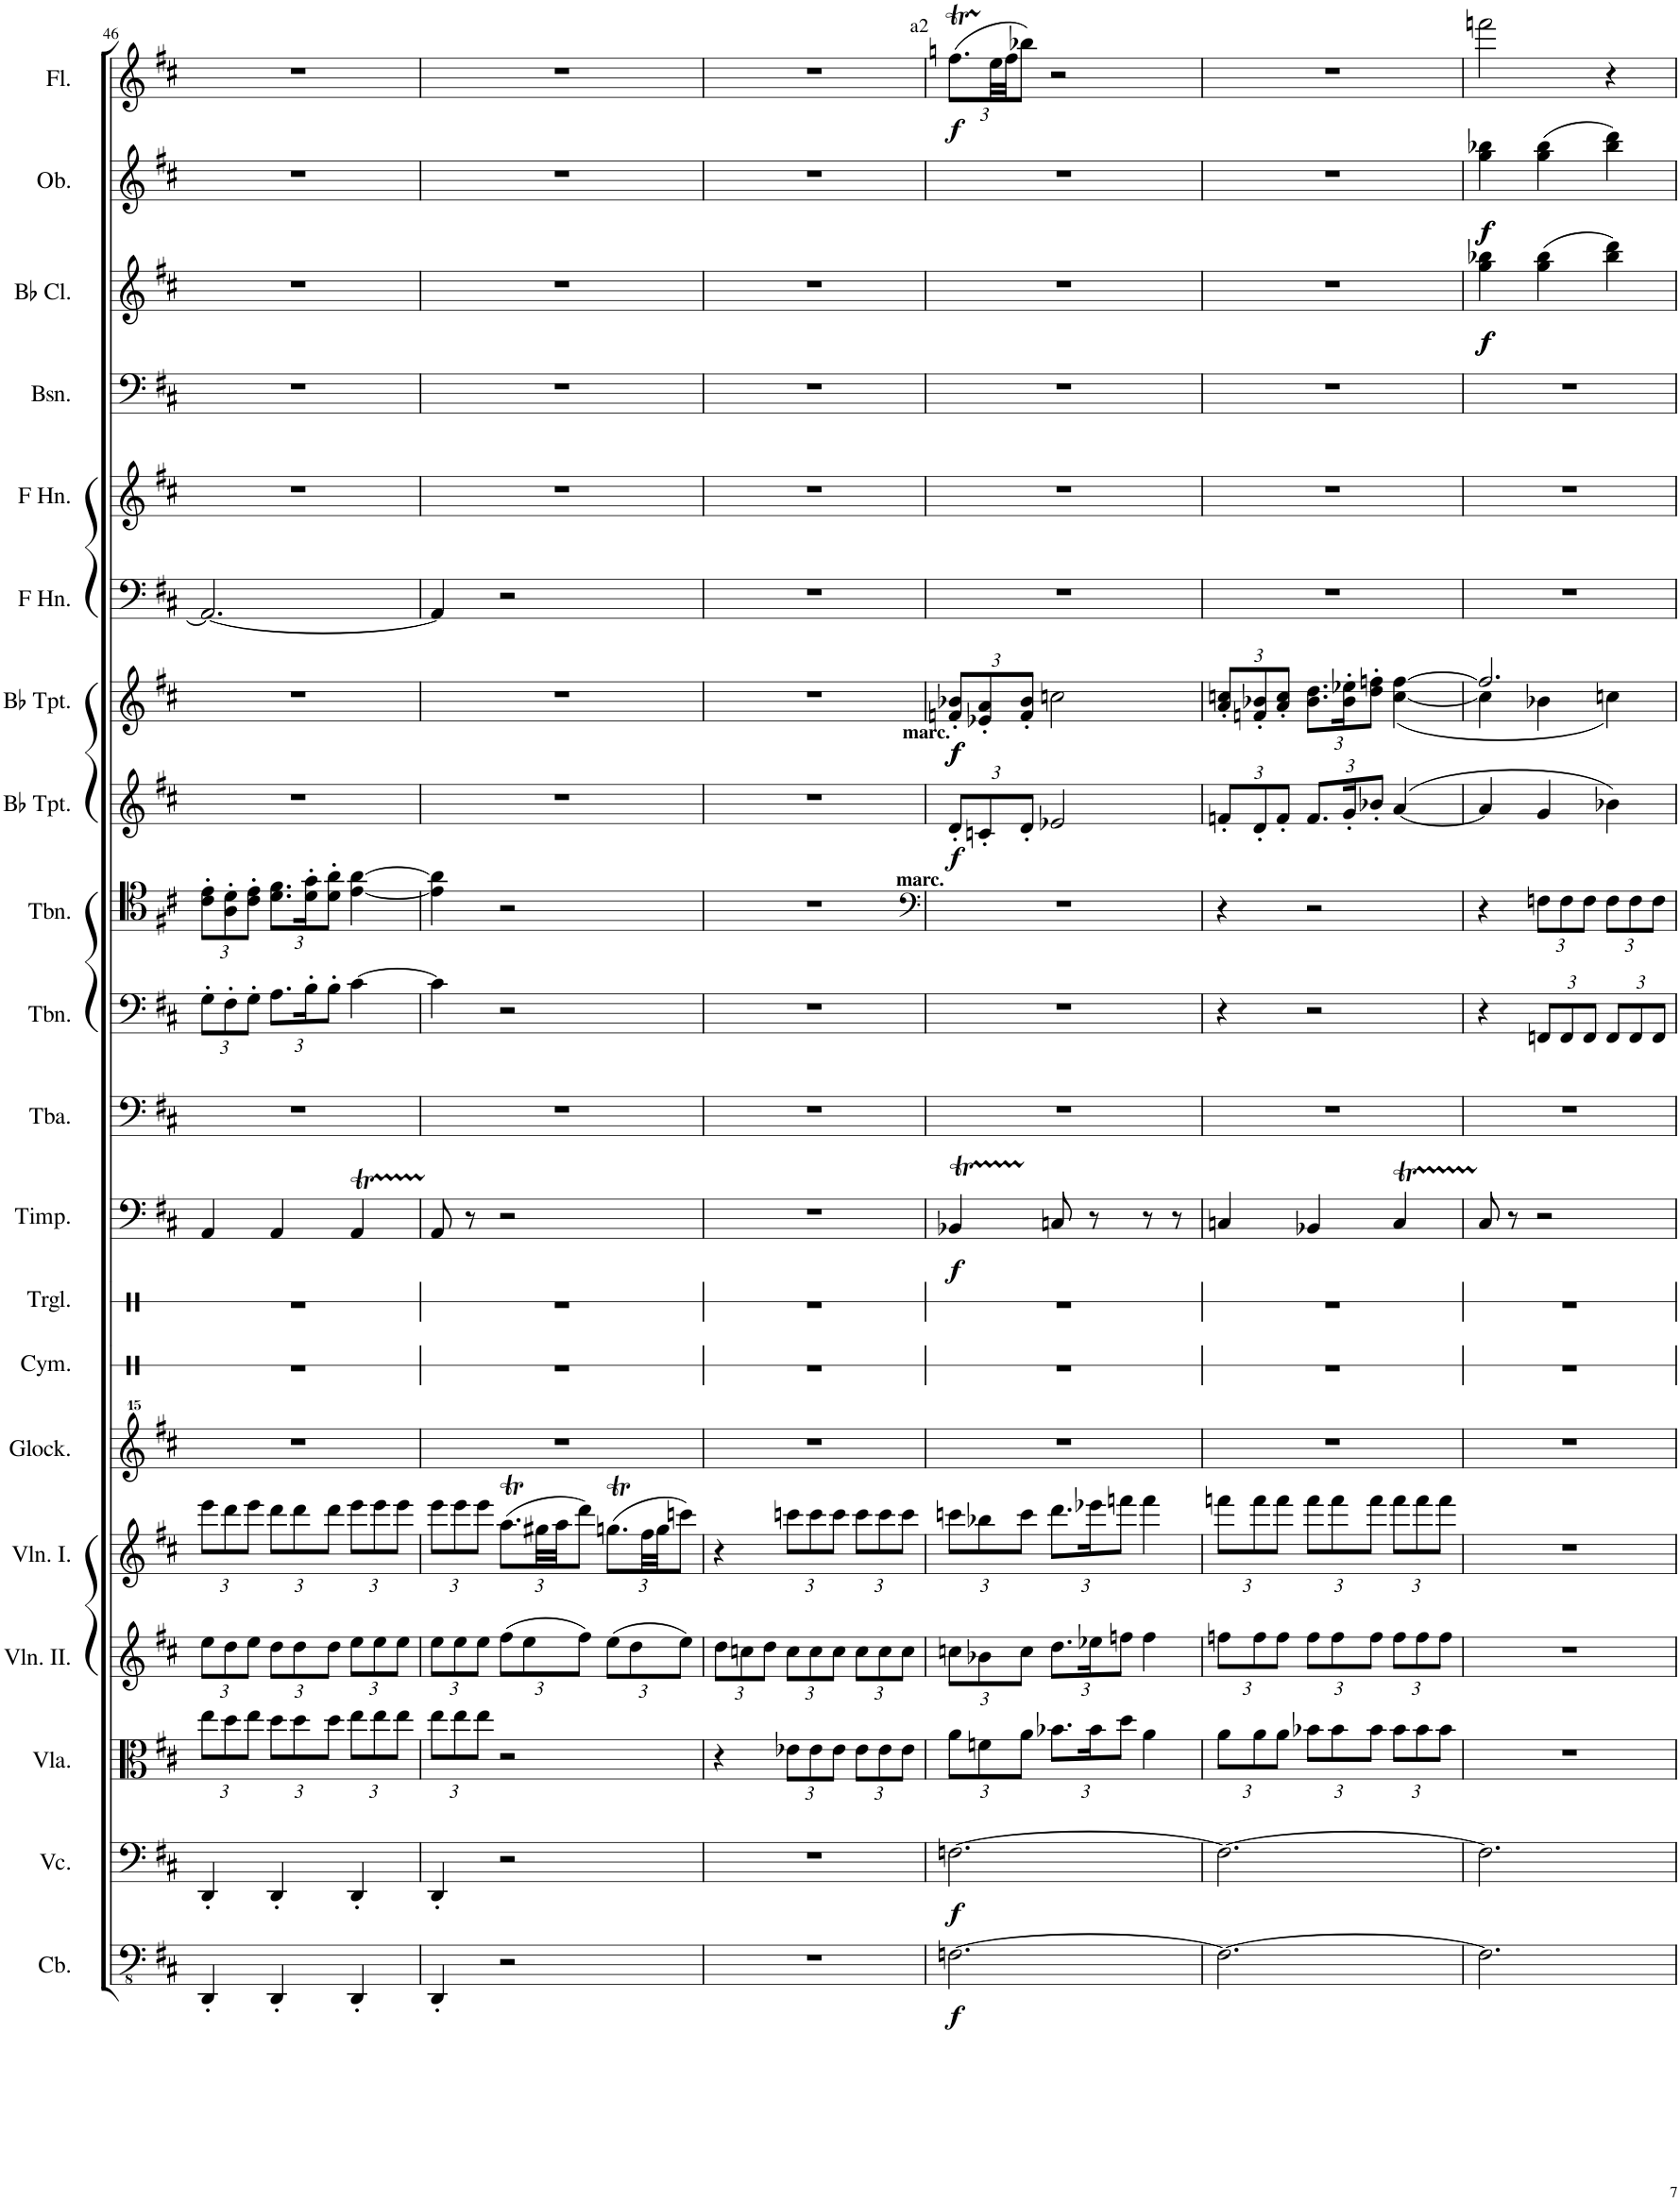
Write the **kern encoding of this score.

**kern	**dynam	**kern	**dynam	**kern	**kern	**kern	**kern	**kern	**kern	**kern	**dynam	**kern	**kern	**kern	**kern	**dynam	**kern	**dynam	**kern	**kern	**kern	**kern	**dynam	**kern	**dynam	**kern	**dynam
*part20	*part20	*part19	*part19	*part18	*part17	*part16	*part15	*part14	*part13	*part12	*part12	*part11	*part10	*part9	*part8	*part8	*part7	*part7	*part6	*part5	*part4	*part3	*part3	*part2	*part2	*part1	*part1
*staff20	*staff20	*staff19	*staff19	*staff18	*staff17	*staff16	*staff15	*staff14	*staff13	*staff12	*staff12	*staff11	*staff10	*staff9	*staff8	*staff8	*staff7	*staff7	*staff6	*staff5	*staff4	*staff3	*staff3	*staff2	*staff2	*staff1	*staff1
*I"Contrabasses	*	*I"Violoncellos	*	*I"Violas	*I"Violins II.	*I"Violins I.	*I"Glockenspiel	*I"Cymbal	*I"Triangle	*I"Timpani	*	*I"Tuba	*I"Trombone 3	*I"Trombones 1-2	*I"Bb Trumpet 3	*	*I"Bb Trumpets 1-2	*	*I"Horns in F 2-4	*I"Horns in F 1-3	*I"Bassoons 1-2	*I"Bb Clarinets 1-2	*	*I"Oboes 1-2	*	*I"Flutes 1-2	*
*I'Cb.	*	*I'Vc.	*	*I'Vla.	*I'Vln. II.	*I'Vln. I.	*I'Glock.	*I'Cym.	*I'Trgl.	*I'Timp.	*	*I'Tba.	*I'Tbn.	*I'Tbn.	*I'Bb Tpt.	*	*I'Bb Tpt.	*	*	*	*I'Bsn.	*I'Bb Cl.	*	*I'Ob.	*	*I'Fl.	*
!!LO:PB:g=z
*clefFv4	*	*clefF4	*	*clefC3	*clefG2	*clefG2	*clefG^^2	*clefX	*clefX	*clefF4	*	*clefF4	*clefF4	*clefC4	*clefG2	*	*clefG2	*	*clefF4	*clefG2	*clefF4	*clefG2	*	*clefG2	*	*clefG2	*
*	*	*	*	*	*	*	*	*	*	*	*	*	*	*	*ITrd1c2	*	*ITrd1c2	*	*ITrd4c7	*ITrd4c7	*	*ITrd1c2	*	*	*	*	*
*k[f#c#]	*	*k[f#c#]	*	*k[f#c#]	*k[f#c#]	*k[f#c#]	*k[f#c#]	*k[f#c#]	*k[f#c#]	*k[f#c#]	*	*k[f#c#]	*k[f#c#]	*k[f#c#]	*k[f#c#]	*	*k[f#c#]	*	*k[f#c#]	*k[f#c#]	*k[f#c#]	*k[f#c#]	*	*k[f#c#]	*	*k[f#c#]	*
*M3/4	*	*M3/4	*	*M3/4	*M3/4	*M3/4	*M3/4	*M3/4	*M3/4	*M3/4	*	*M3/4	*M3/4	*M3/4	*M3/4	*	*M3/4	*	*M3/4	*M3/4	*M3/4	*M3/4	*	*M3/4	*	*M3/4	*
*	*	*	*	*Xbrackettup	*Xbrackettup	*Xbrackettup	*	*	*	*	*	*	*Xbrackettup	*Xbrackettup	*	*	*	*	*	*	*	*	*	*	*	*	*
=46	=46	=46	=46	=46	=46	=46	=46	=46	=46	=46	=46	=46	=46	=46	=46	=46	=46	=46	=46	=46	=46	=46	=46	=46	=46	=46	=46
4DDD'/	.	4DD'/	.	12ee\L	12ee\L	12eee\L	2.r	2.r	2.r	4AA/	.	2.r	12G'\L	12c#\' 12e\'L	2.r	.	2.r	.	2.AA/_	2.r	2.r	2.r	.	2.r	.	2.r	.
.	.	.	.	12dd\	12dd\	12ddd\	.	.	.	.	.	.	12F#'\	12A\' 12d\'	.	.	.	.	.	.	.	.	.	.	.	.	.
.	.	.	.	12ee\J	12ee\J	12eee\J	.	.	.	.	.	.	12G'\J	12c#\' 12e\'J	.	.	.	.	.	.	.	.	.	.	.	.	.
4DDD'/	.	4DD'/	.	12dd\L	12dd\L	12ddd\L	.	.	.	4AA/	.	.	12.A\L	12.d\ 12.f#\L	.	.	.	.	.	.	.	.	.	.	.	.	.
.	.	.	.	12dd\	12dd\	12ddd\	.	.	.	.	.	.	.	.	.	.	.	.	.	.	.	.	.	.	.	.	.
.	.	.	.	.	.	.	.	.	.	.	.	.	24B'\K	24d\' 24g\'K	.	.	.	.	.	.	.	.	.	.	.	.	.
.	.	.	.	12dd\J	12dd\J	12ddd\J	.	.	.	.	.	.	12B'\J	12d\' 12a\'J	.	.	.	.	.	.	.	.	.	.	.	.	.
4DDD'/	.	4DD'/	.	12ee\L	12ee\L	12eee\L	.	.	.	4AAT/	.	.	[4c#\	[4e\ [4a\	.	.	.	.	.	.	.	.	.	.	.	.	.
.	.	.	.	12ee\	12ee\	12eee\	.	.	.	.	.	.	.	.	.	.	.	.	.	.	.	.	.	.	.	.	.
.	.	.	.	12ee\J	12ee\J	12eee\J	.	.	.	.	.	.	.	.	.	.	.	.	.	.	.	.	.	.	.	.	.
=47	=47	=47	=47	=47	=47	=47	=47	=47	=47	=47	=47	=47	=47	=47	=47	=47	=47	=47	=47	=47	=47	=47	=47	=47	=47	=47	=47
4DDD'/	.	4DD'/	.	12ee\L	12ee\L	12eee\L	2.r	2.r	2.r	8AA/	.	2.r	4c#\]	4e\] 4a\]	2.r	.	2.r	.	4AA/]	2.r	2.r	2.r	.	2.r	.	2.r	.
.	.	.	.	12ee\	12ee\	12eee\	.	.	.	.	.	.	.	.	.	.	.	.	.	.	.	.	.	.	.	.	.
.	.	.	.	.	.	.	.	.	.	8r	.	.	.	.	.	.	.	.	.	.	.	.	.	.	.	.	.
.	.	.	.	12ee\J	12ee\J	12eee\J	.	.	.	.	.	.	.	.	.	.	.	.	.	.	.	.	.	.	.	.	.
2r	.	2r	.	2r	(12ff#\L	(12.aaT\L	.	.	.	2r	.	.	2r	2r	.	.	.	.	2r	.	.	.	.	.	.	.	.
.	.	.	.	.	12ee\	.	.	.	.	.	.	.	.	.	.	.	.	.	.	.	.	.	.	.	.	.	.
.	.	.	.	.	.	48gg#X\LL	.	.	.	.	.	.	.	.	.	.	.	.	.	.	.	.	.	.	.	.	.
.	.	.	.	.	.	48aa\JJ	.	.	.	.	.	.	.	.	.	.	.	.	.	.	.	.	.	.	.	.	.
.	.	.	.	.	12ff#\J)	12ddd\J)	.	.	.	.	.	.	.	.	.	.	.	.	.	.	.	.	.	.	.	.	.
.	.	.	.	.	(12ee\L	(12.ggnT\L	.	.	.	.	.	.	.	.	.	.	.	.	.	.	.	.	.	.	.	.	.
.	.	.	.	.	12dd\	.	.	.	.	.	.	.	.	.	.	.	.	.	.	.	.	.	.	.	.	.	.
.	.	.	.	.	.	48ff#\LL	.	.	.	.	.	.	.	.	.	.	.	.	.	.	.	.	.	.	.	.	.
.	.	.	.	.	.	48gg\JJ	.	.	.	.	.	.	.	.	.	.	.	.	.	.	.	.	.	.	.	.	.
.	.	.	.	.	12ee\J)	12cccnTTT\J)	.	.	.	.	.	.	.	.	.	.	.	.	.	.	.	.	.	.	.	.	.
=48	=48	=48	=48	=48	=48	=48	=48	=48	=48	=48	=48	=48	=48	=48	=48	=48	=48	=48	=48	=48	=48	=48	=48	=48	=48	=48	=48
2.r	.	2.r	.	4r	12dd\L	4r	2.r	2.r	2.r	2.r	.	2.r	2.r	2.r	2.r	.	2.r	.	2.r	2.r	2.r	2.r	.	2.r	.	2.r	.
.	.	.	.	.	12ccn\	.	.	.	.	.	.	.	.	.	.	.	.	.	.	.	.	.	.	.	.	.	.
.	.	.	.	.	12dd\J	.	.	.	.	.	.	.	.	.	.	.	.	.	.	.	.	.	.	.	.	.	.
.	.	.	.	12e-X\L	12cc\L	12cccn\L	.	.	.	.	.	.	.	.	.	.	.	.	.	.	.	.	.	.	.	.	.
.	.	.	.	12e-\	12cc\	12ccc\	.	.	.	.	.	.	.	.	.	.	.	.	.	.	.	.	.	.	.	.	.
.	.	.	.	12e-\J	12cc\J	12ccc\J	.	.	.	.	.	.	.	.	.	.	.	.	.	.	.	.	.	.	.	.	.
.	.	.	.	12e-\L	12cc\L	12ccc\L	.	.	.	.	.	.	.	.	.	.	.	.	.	.	.	.	.	.	.	.	.
.	.	.	.	12e-\	12cc\	12ccc\	.	.	.	.	.	.	.	.	.	.	.	.	.	.	.	.	.	.	.	.	.
.	.	.	.	12e-\J	12cc\J	12ccc\J	.	.	.	.	.	.	.	.	.	.	.	.	.	.	.	.	.	.	.	.	.
=49	=49	=49	=49	=49	=49	=49	=49	=49	=49	=49	=49	=49	=49	=49	=49	=49	=49	=49	=49	=49	=49	=49	=49	=49	=49	=49	=49
*	*	*	*	*	*	*	*	*	*	*	*	*	*	*clefF4	*	*	*	*	*	*	*	*	*	*	*	*	*
*	*	*	*	*	*	*	*	*	*	*	*	*	*	*	*Xbrackettup	*	*Xbrackettup	*	*	*	*	*	*	*	*	*Xbrackettup	*
!	!	!	!	!	!	!	!	!	!	!	!	!	!	!	!	!	!	!	!	!	!	!	!	!	!	!LO:TX:a:t=a2	!
!	!	!	!	!	!	!	!	!	!	!	!	!	!	!	!	!	!LO:TX:b:B:t=marc.	!	!	!	!	!	!	!	!	!	!
!	!	!	!	!	!	!	!	!	!	!	!	!	!	!	!LO:TX:b:B:t=marc.	!	!	!	!	!	!	!	!	!	!	!	!
!	!LO:DY:b	!	!LO:DY:b	!	!	!	!	!	!	!	!LO:DY:b	!	!	!	!	!LO:DY:b	!	!LO:DY:b	!	!	!	!	!	!	!	!	!
!	!	!	!	!	!	!	!	!	!	!	!	!	!	!	!	!	!	!LO:DY:n=1:b	!	!	!	!	!	!	!	!	!LO:DY:b
[2.FFn\	f	[2.Fn\	f	12a\L	12ccn\L	12cccn\L	2.r	2.r	2.r	4BB-XT/	f	2.r	2.r	2.r	12d'/L	f	12fn/' 12b-X/'L	f f	2.r	2.r	2.r	2.r	.	2.r	.	(12.ffnT\L	f
.	.	.	.	12fn\	12b-X\	12bb-X\	.	.	.	.	.	.	.	.	12cn'/	.	12e-X/' 12a/'	.	.	.	.	.	.	.	.	.	.
.	.	.	.	.	.	.	.	.	.	.	.	.	.	.	.	.	.	.	.	.	.	.	.	.	.	48ee\LL	.
.	.	.	.	.	.	.	.	.	.	.	.	.	.	.	.	.	.	.	.	.	.	.	.	.	.	48ff\JJ	.
.	.	.	.	12a\J	12cc\J	12ccc\J	.	.	.	.	.	.	.	.	12d'/J	.	12f/' 12b-/'J	.	.	.	.	.	.	.	.	12bb-X\J)	.
.	.	.	.	12.b-X\L	12.dd\L	12.ddd\L	.	.	.	8Cn/	.	.	.	.	2e-X/	.	2ccn\	.	.	.	.	.	.	.	.	2r	.
.	.	.	.	24b-\K	24ee-X\K	24eee-X\K	.	.	.	8r	.	.	.	.	.	.	.	.	.	.	.	.	.	.	.	.	.
.	.	.	.	12dd\J	12ffn\J	12fffn\J	.	.	.	.	.	.	.	.	.	.	.	.	.	.	.	.	.	.	.	.	.
.	.	.	.	4a\	4ff\	4fff\	.	.	.	8r	.	.	.	.	.	.	.	.	.	.	.	.	.	.	.	.	.
.	.	.	.	.	.	.	.	.	.	8r	.	.	.	.	.	.	.	.	.	.	.	.	.	.	.	.	.
=50	=50	=50	=50	=50	=50	=50	=50	=50	=50	=50	=50	=50	=50	=50	=50	=50	=50	=50	=50	=50	=50	=50	=50	=50	=50	=50	=50
2.FF\_	.	2.F\_	.	12a\L	12ffn\L	12fffn\L	2.r	2.r	2.r	4Cn/	.	2.r	4r	4r	12fn'/L	.	12a/' 12ccn/'L	.	2.r	2.r	2.r	2.r	.	2.r	.	2.r	.
.	.	.	.	12a\	12ff\	12fff\	.	.	.	.	.	.	.	.	12d'/	.	12fn/' 12b-X/'	.	.	.	.	.	.	.	.	.	.
.	.	.	.	12a\J	12ff\J	12fff\J	.	.	.	.	.	.	.	.	12f'/J	.	12a/' 12cc/'J	.	.	.	.	.	.	.	.	.	.
.	.	.	.	12b-X\L	12ff\L	12fff\L	.	.	.	4BB-X/	.	.	2r	2r	12.f/L	.	12.b-\ 12.dd\L	.	.	.	.	.	.	.	.	.	.
.	.	.	.	12b-\	12ff\	12fff\	.	.	.	.	.	.	.	.	.	.	.	.	.	.	.	.	.	.	.	.	.
.	.	.	.	.	.	.	.	.	.	.	.	.	.	.	24g'/K	.	24b-\' 24ee-X\'K	.	.	.	.	.	.	.	.	.	.
.	.	.	.	12b-\J	12ff\J	12fff\J	.	.	.	.	.	.	.	.	12b-X'/J	.	12dd\' 12ffn\'J	.	.	.	.	.	.	.	.	.	.
.	.	.	.	12b-\L	12ff\L	12fff\L	.	.	.	4CT/	.	.	.	.	([4a/	.	([4cc\ [>4ff\	.	.	.	.	.	.	.	.	.	.
.	.	.	.	12b-\	12ff\	12fff\	.	.	.	.	.	.	.	.	.	.	.	.	.	.	.	.	.	.	.	.	.
.	.	.	.	12b-\J	12ff\J	12fff\J	.	.	.	.	.	.	.	.	.	.	.	.	.	.	.	.	.	.	.	.	.
=51	=51	=51	=51	=51	=51	=51	=51	=51	=51	=51	=51	=51	=51	=51	=51	=51	=51	=51	=51	=51	=51	=51	=51	=51	=51	=51	=51
*	*	*	*	*	*	*	*	*	*	*	*	*	*	*	*	*	*^	*	*	*	*	*	*	*	*	*	*
!	!	!	!	!	!	!	!	!	!	!	!	!	!	!	!	!	!	!	!	!	!	!	!	!LO:DY:b	!	!	!	!
!	!	!	!	!	!	!	!	!	!	!	!	!	!	!	!	!	!	!	!	!	!	!	!	!LO:DY:n=1:b	!	!LO:DY:b	!	!
!	!	!	!	!	!	!	!	!	!	!	!	!	!	!	!	!	!	!	!	!	!	!	!	!	!	!LO:DY:n=1:b	!	!
2.FF\]	.	2.F\]	.	2.r	2.r	2.r	2.r	2.r	2.r	8C#/	.	2.r	4r	4r	4a/]	.	2.ff/]	4cc\]	.	2.r	2.r	2.r	4gg\ 4bb-X\	f f	4gg\ 4bb-X\	f f	2fffn\	.
.	.	.	.	.	.	.	.	.	.	8r	.	.	.	.	.	.	.	.	.	.	.	.	.	.	.	.	.	.
.	.	.	.	.	.	.	.	.	.	2r	.	.	12FFn/L	12Fn\L	4g/	.	.	4b-X\	.	.	.	.	(4gg\ 4bb-\	.	(4gg\ 4bb-\	.	.	.
.	.	.	.	.	.	.	.	.	.	.	.	.	12FF/	12F\	.	.	.	.	.	.	.	.	.	.	.	.	.	.
.	.	.	.	.	.	.	.	.	.	.	.	.	12FF/J	12F\J	.	.	.	.	.	.	.	.	.	.	.	.	.	.
.	.	.	.	.	.	.	.	.	.	.	.	.	12FF/L	12F\L	4b-X\)	.	.	4ccn\)	.	.	.	.	4bb-\ 4ddd\)	.	4bb-\ 4ddd\)	.	4r	.
.	.	.	.	.	.	.	.	.	.	.	.	.	12FF/	12F\	.	.	.	.	.	.	.	.	.	.	.	.	.	.
.	.	.	.	.	.	.	.	.	.	.	.	.	12FF/J	12F\J	.	.	.	.	.	.	.	.	.	.	.	.	.	.
*	*	*	*	*	*	*	*	*	*	*	*	*	*	*	*	*	*v	*v	*	*	*	*	*	*	*	*	*	*
=	=	=	=	=	=	=	=	=	=	=	=	=	=	=	=	=	=	=	=	=	=	=	=	=	=	=	=
*-	*-	*-	*-	*-	*-	*-	*-	*-	*-	*-	*-	*-	*-	*-	*-	*-	*-	*-	*-	*-	*-	*-	*-	*-	*-	*-	*-
